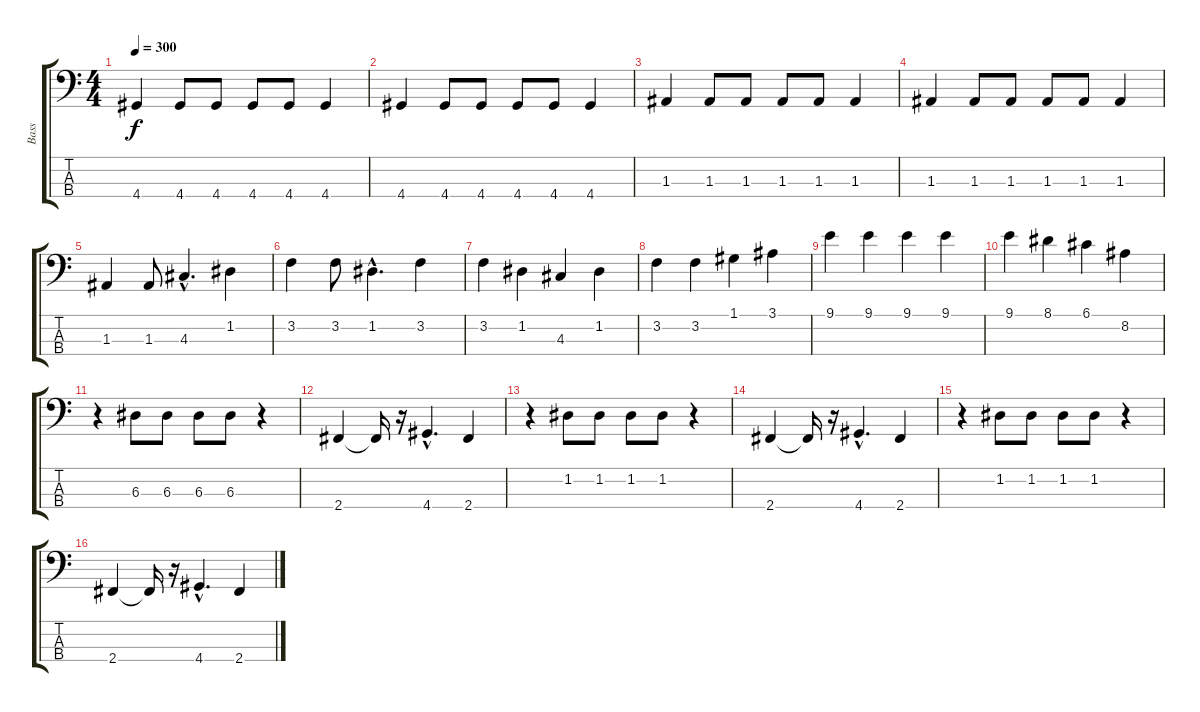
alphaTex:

\track ("Bass" "Bass") {instrument electricbasspick}
\staff {score tabs}
\tuning (G2 D2 A1 E1) {hide}
\ts (4 4)
\tempo 300
\clef f4
\ks c
4.4.4{dy f} 4.4.8 4.4.8 4.4.8 4.4.8 4.4.4 |
4.4.4 4.4.8 4.4.8 4.4.8 4.4.8 4.4.4 |
1.3.4 1.3.8 1.3.8 1.3.8 1.3.8 1.3.4 |
1.3.4 1.3.8 1.3.8 1.3.8 1.3.8 1.3.4 |
1.3.4 1.3.8 4.3{hac}.4{d} 1.2.4 |
3.2.4 3.2.8 1.2{hac}.4{d} 3.2.4 |
3.2.4 1.2.4 4.3.4 1.2.4 |
3.2.4 3.2.4 1.1.4 3.1.4 |
9.1.4 9.1.4 9.1.4 9.1.4 |
9.1.4 8.1.4 6.1.4 8.2.4 |
r.4 6.3.8 6.3.8 6.3.8 6.3.8 r.4 |
2.4.4 2.4{t}.16 r.16 4.4{hac}.4{d} 2.4.4 |
r.4 1.2.8 1.2.8 1.2.8 1.2.8 r.4 |
2.4.4 2.4{t}.16 r.16 4.4{hac}.4{d} 2.4.4 |
r.4 1.2.8 1.2.8 1.2.8 1.2.8 r.4 |
2.4.4 2.4{t}.16 r.16 4.4{hac}.4{d} 2.4.4
